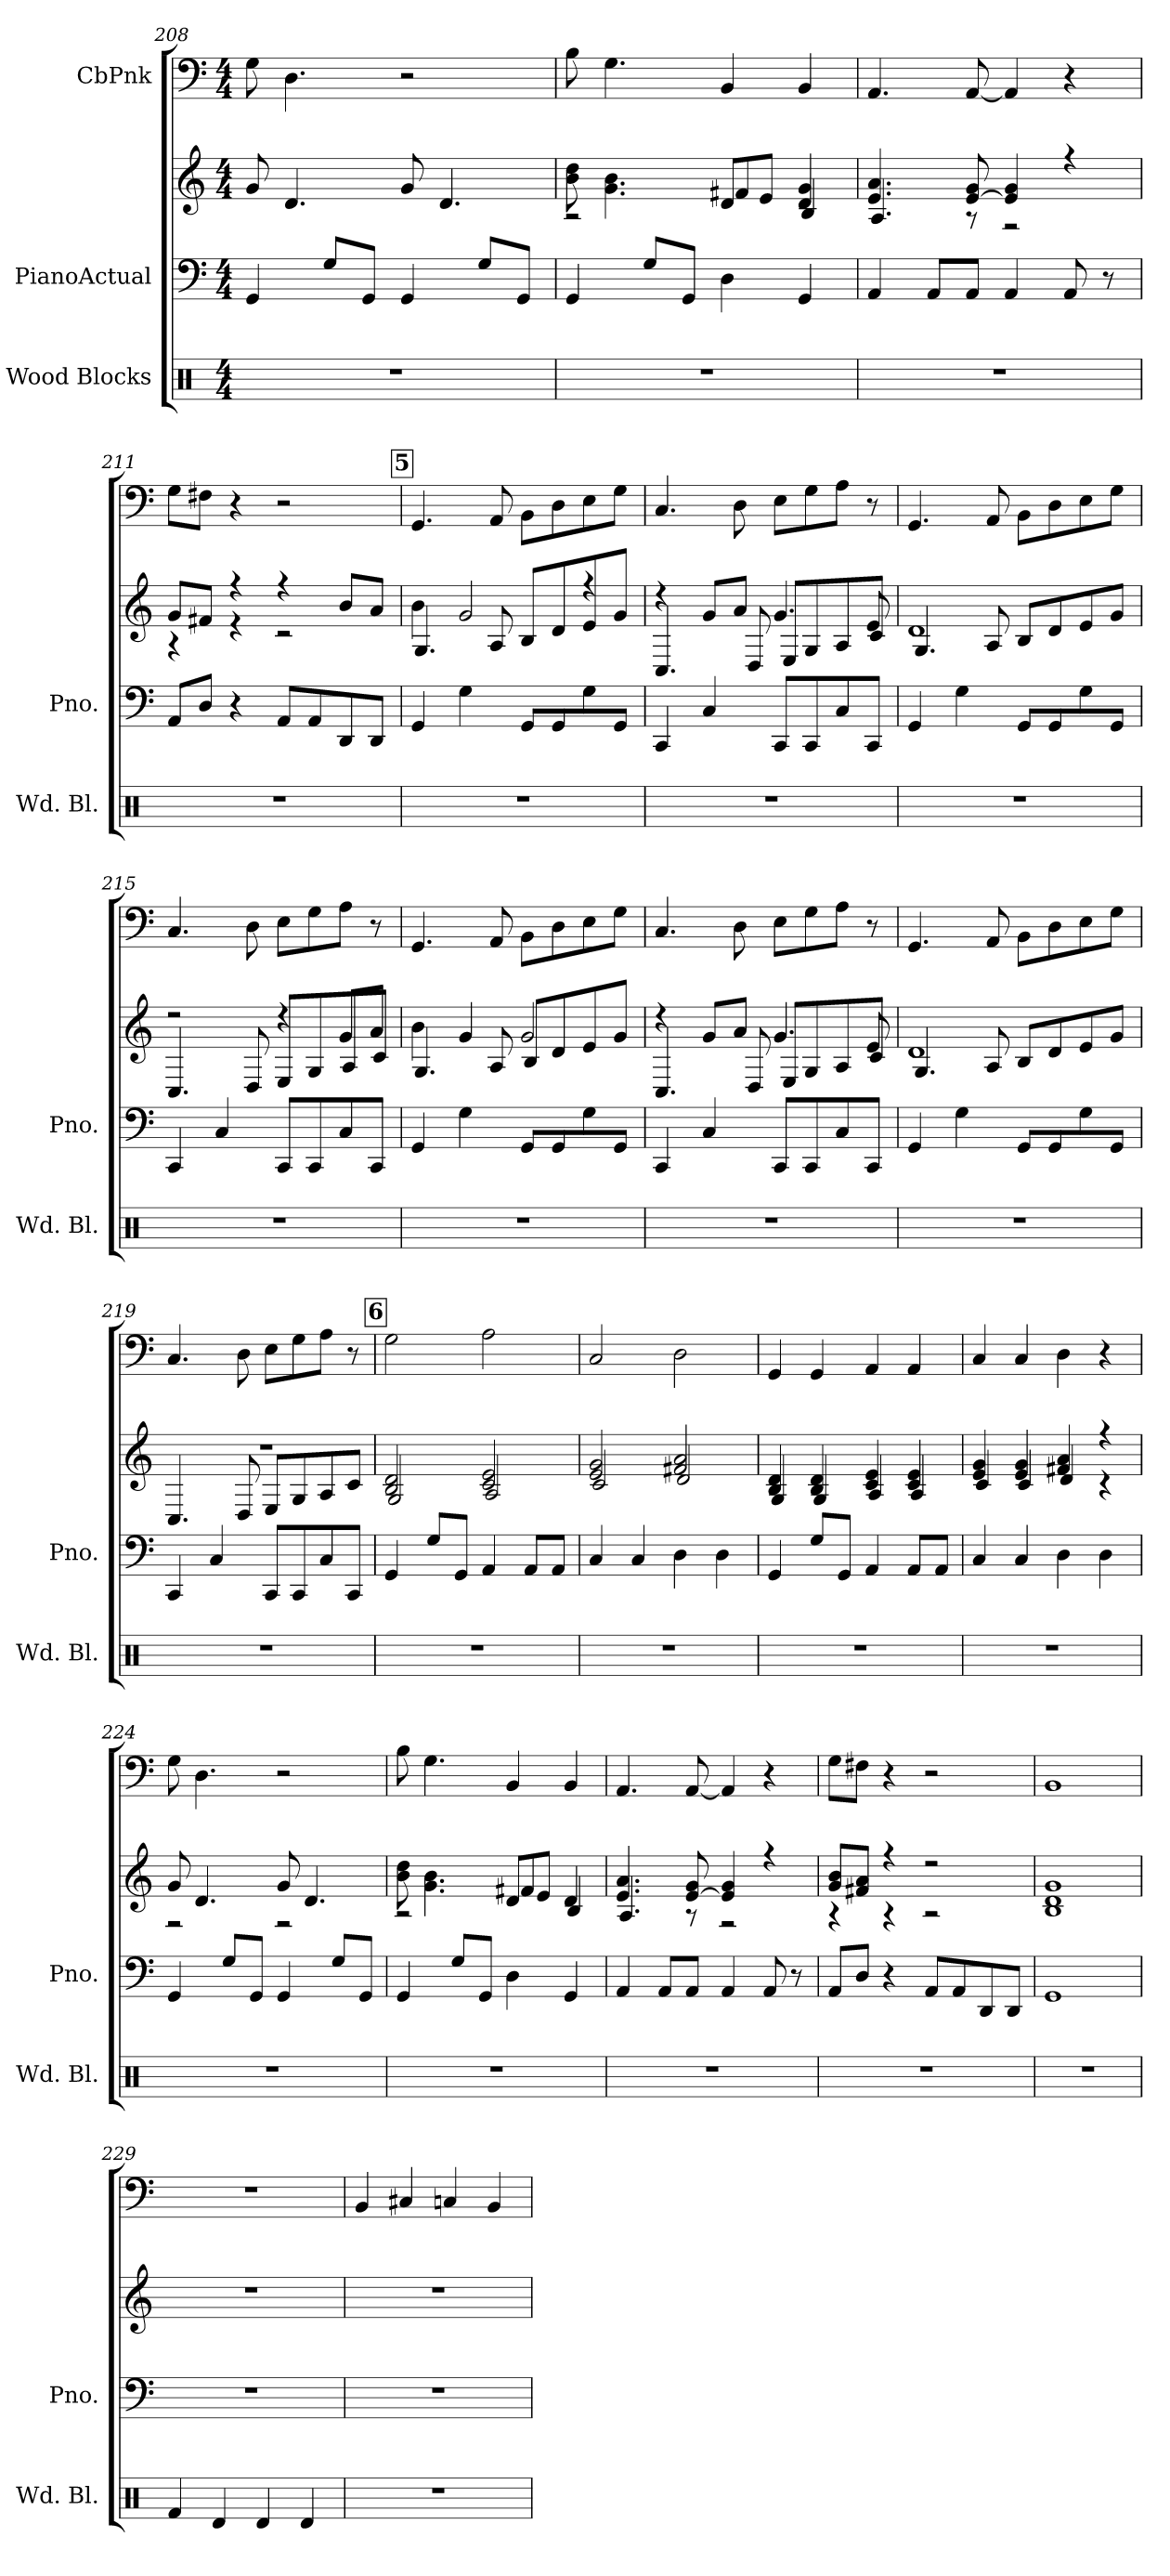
**kern	**kern	**kern	**kern
*part3	*part2	*part2	*part1
*staff4	*staff3	*staff2	*staff1
*I"Wood Blocks	*I"PianoActual	*	*I"CbPnk
*I'Wd. Bl.	*I'Pno.	*	*
*clefX	*clefF4	*clefG2	*clefF4
*k[]	*k[]	*k[]	*k[]
*M4/4	*M4/4	*M4/4	*M4/4
=208	=208	=208	=208
1r	4GG/	8g/	8G\
.	.	4.d/	4.D\
.	8G\L	.	.
.	8GG/J	.	.
.	4GG/	8g/	2r
.	.	4.d/	.
.	8G\L	.	.
.	8GG/J	.	.
=209	=209	=209	=209
*	*	*^	*
1r	4GG/	8b\ 8dd\	2r	8B\
.	.	4.g\ 4.b\	.	4.G\
.	8G\L	.	.	.
.	8GG/J	.	.	.
.	4D\	8d/L	4f#X/	4BB/
.	.	8e/J	.	.
.	4GG/	4d/ 4g/	4B/	4BB/
=210	=210	=210	=210	=210
1r	4AA/	4.e/ 4.a/	4.A/	4.AA/
.	8AA/L	.	.	.
.	8AA/J	[8e/ 8g/	8r	[8AA/
.	4AA/	4e/] 4g/	2r	4AA/]
.	8AA/	4r	.	4r
.	8r	.	.	.
=211	=211	=211	=211	=211
1r	8AA/L	8g/L	4r	8G\L
.	8D\J	8f#X/J	.	8F#X\J
.	4r	4r	4r	4r
.	8AA/L	4r	2r	2r
.	8AA/	.	.	.
.	8DD/	8b/L	.	.
.	8DD/J	8a/J	.	.
!!LO:LB:g=z
!!LO:REH:place=s1:a:B:fs=9.9988:t=5
=212	=212	=212	=212	=212
1r	4GG/	4b\	4.G/	4.GG/
.	4G\	2g/	.	.
.	.	.	8A/	8AA/
.	8GG/L	.	8B/L	8BB\L
.	8GG/	.	8d/	8D\
.	8G\	4r	8e/	8E\
.	8GG/J	.	8g/J	8G\J
=213	=213	=213	=213	=213
1r	4CC/	4r	4.C/	4.Ci/
.	4C/	8g/L	.	.
.	.	8a/J	8D/	8D\
.	8CC/L	4.g/	8E/L	8E\L
.	8CC/	.	8G/	8G\
.	8C/	.	8A/	8A\J
.	8CC/J	8e/	8c/J	8r
=214	=214	=214	=214	=214
1r	4GG/	1d	4.G/	4.GG/
.	4G\	.	.	.
.	.	.	8A/	8AA/
.	8GG/L	.	8B/L	8BB\L
.	8GG/	.	8d/	8D\
.	8G\	.	8e/	8E\
.	8GG/J	.	8g/J	8G\J
!!LO:PB:g=z
=215	=215	=215	=215	=215
1r	4CC/	2r	4.C/	4.Ci/
.	4C/	.	.	.
.	.	.	8D/	8D\
.	8CC/L	4r	8E/L	8E\L
.	8CC/	.	8G/	8G\
.	8C/	8g/L	8A/	8A\J
.	8CC/J	8a/J	8c/J	8r
=216	=216	=216	=216	=216
1r	4GG/	4b\	4.G/	4.GG/
.	4G\	4g/	.	.
.	.	.	8A/	8AA/
.	8GG/L	2g/	8B/L	8BB\L
.	8GG/	.	8d/	8D\
.	8G\	.	8e/	8E\
.	8GG/J	.	8g/J	8G\J
=217	=217	=217	=217	=217
1r	4CC/	4r	4.C/	4.Ci/
.	4C/	8g/L	.	.
.	.	8a/J	8D/	8D\
.	8CC/L	4.g/	8E/L	8E\L
.	8CC/	.	8G/	8G\
.	8C/	.	8A/	8A\J
.	8CC/J	8e/	8c/J	8r
=218	=218	=218	=218	=218
1r	4GG/	1d	4.G/	4.GG/
.	4G\	.	.	.
.	.	.	8A/	8AA/
.	8GG/L	.	8B/L	8BB\L
.	8GG/	.	8d/	8D\
.	8G\	.	8e/	8E\
.	8GG/J	.	8g/J	8G\J
!!LO:LB:g=z
=219	=219	=219	=219	=219
1r	4CC/	1r	4.C/	4.Ci/
.	4C/	.	.	.
.	.	.	8D/	8D\
.	8CC/L	.	8E/L	8E\L
.	8CC/	.	8G/	8G\
.	8C/	.	8A/	8A\J
.	8CC/J	.	8c/J	8r
!!LO:REH:place=s1:a:B:fs=9.9988:t=6
=220	=220	=220	=220	=220
1r	4GG/	2B/ 2d/	2G/	2G\
.	8G\L	.	.	.
.	8GG/J	.	.	.
.	4AA/	2c/ 2e/	2A/	2A\
.	8AA/L	.	.	.
.	8AA/J	.	.	.
=221	=221	=221	=221	=221
1r	4C/	2e/ 2g/	2c/	2Ci/
.	4C/	.	.	.
.	4D\	2f#X/ 2a/	2d/	2D\
.	4D\	.	.	.
=222	=222	=222	=222	=222
1r	4GG/	4B/ 4d/	4G/	4GG/
.	8G\L	4B/ 4d/	4G/	4GG/
.	8GG/J	.	.	.
.	4AA/	4c/ 4e/	4A/	4AA/
.	8AA/L	4c/ 4e/	4A/	4AA/
.	8AA/J	.	.	.
=223	=223	=223	=223	=223
1r	4C/	4e/ 4g/	4c/	4Cj/
.	4C/	4e/ 4g/	4c/	4Cj/
.	4D\	4f#X/ 4a/	4d/	4Dj\
.	4D\	4r	4r	4r
=224	=224	=224	=224	=224
1r	4GG/	8g/	2r	8G\
.	.	4.d/	.	4.D\
.	8G\L	.	.	.
.	8GG/J	.	.	.
.	4GG/	8g/	2r	2r
.	.	4.d/	.	.
.	8G\L	.	.	.
.	8GG/J	.	.	.
!!LO:LB:g=z
=225	=225	=225	=225	=225
1r	4GG/	8b\ 8dd\	2r	8B\
.	.	4.g\ 4.b\	.	4.G\
.	8G\L	.	.	.
.	8GG/J	.	.	.
.	4D\	8d/L	4f#X/	4BB/
.	.	8e/J	.	.
.	4GG/	4d/	4B/	4BB/
=226	=226	=226	=226	=226
1r	4AA/	4.e/ 4.a/	4.A/	4.AA/
.	8AA/L	.	.	.
.	8AA/J	[8e/ 8g/	8r	[8AA/
.	4AA/	4e/] 4g/	2r	4AA/]
.	8AA/	4r	.	4r
.	8r	.	.	.
=227	=227	=227	=227	=227
1r	8AA/L	8g/ 8b/L	4r	8G\L
.	8D\J	8f#X/ 8a/J	.	8F#X\J
.	4r	4r	4r	4r
.	8AA/L	2r	2r	2r
.	8AA/	.	.	.
.	8DD/	.	.	.
.	8DD/J	.	.	.
=228	=228	=228	=228	=228
1r	1GG	1d 1g	1B	1BB
*	*	*v	*v	*
=229	=229	=229	=229
4Rf/	1r	1r	1r
4Rd/	.	.	.
4Rd/	.	.	.
4Rd/	.	.	.
!!LO:LB:g=z
=230	=230	=230	=230
1r	1r	1r	4BB/
.	.	.	4C#X/
.	.	.	4CnZ/
.	.	.	4BB/
=	=	=	=
*-	*-	*-	*-
